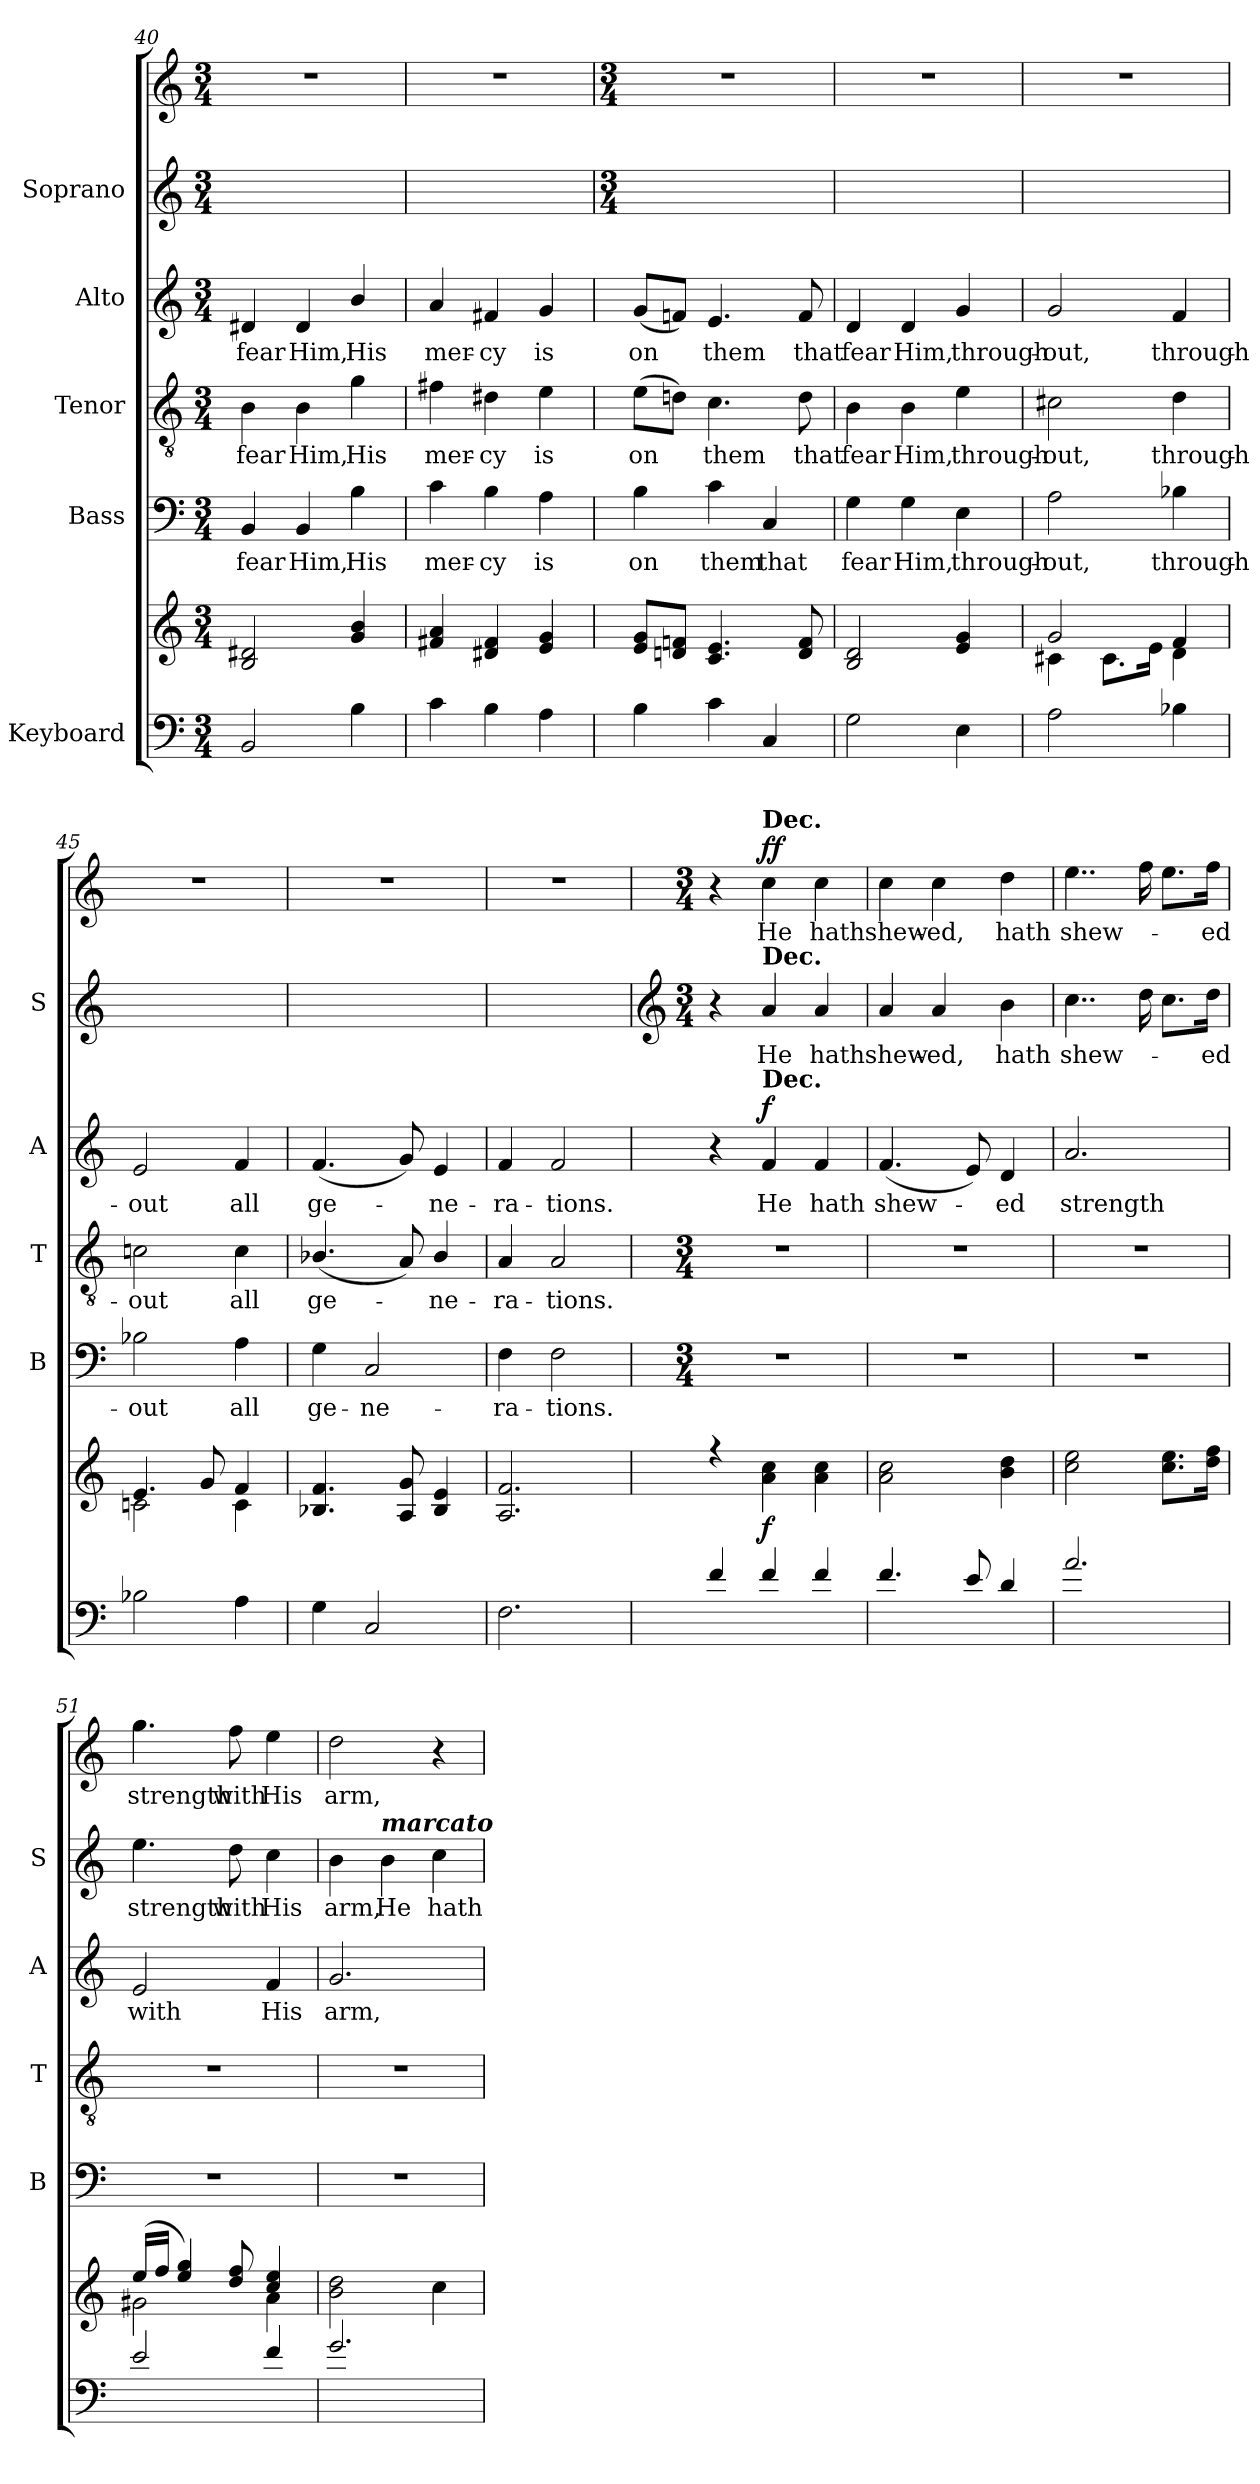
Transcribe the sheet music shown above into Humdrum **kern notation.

**kern	**kern	**dynam	**kern	**text	**kern	**text	**kern	**text	**dynam	**kern	**text	**kern	**text	**dynam
*part5	*part5	*part5	*part4	*part4	*part3	*part3	*part2	*part2	*part2	*part1	*part1	*part1	*part1	*part1
*staff7	*staff6	*staff6/7	*staff5	*staff5	*staff4	*staff4	*staff3	*staff3	*staff3	*staff2	*staff2	*staff1	*staff1	*staff1/2
*I"Keyboard	*	*	*I"Bass	*	*I"Tenor	*	*I"Alto	*	*	*I"Soprano	*	*	*	*
*	*	*	*I'B	*	*I'T	*	*I'A	*	*	*I'S	*	*	*	*
*clefF4	*clefG2	*	*clefF4	*	*clefGv2	*	*clefG2	*	*	*clefG2	*	*clefG2	*	*
*k[]	*k[]	*	*k[]	*	*k[]	*	*k[]	*	*	*k[]	*	*k[]	*	*
*M3/4	*M3/4	*	*M3/4	*	*M3/4	*	*M3/4	*	*	*M3/4	*	*M3/4	*	*
=40	=40	=40	=40	=40	=40	=40	=40	=40	=40	=40	=40	=40	=40	=40
*	*^	*	*	*	*	*	*	*	*	*	*	*	*	*
!	!	!	!	!	!LO:LY:b	!	!LO:LY:b	!	!LO:LY:b	!	!	!	!	!	!
2BB/	2B/ 2d#X/	2.ryy	.	4BB/	fear	4B\	fear	4d#X/	fear	.	2.ryy	.	2.r	.	.
!	!	!	!	!	!LO:LY:b	!	!LO:LY:b	!	!LO:LY:b	!	!	!	!	!	!
.	.	.	.	4BB/	Him,	4B\	Him,	4d#/	Him,	.	.	.	.	.	.
!	!	!	!	!	!LO:LY:b	!	!LO:LY:b	!	!LO:LY:b	!	!	!	!	!	!
4B\	4g/ 4b/	.	.	4B\	His	4g\	His	4b/	His	.	.	.	.	.	.
=41	=41	=41	=41	=41	=41	=41	=41	=41	=41	=41	=41	=41	=41	=41	=41
!	!	!	!	!	!LO:LY:b	!	!LO:LY:b	!	!LO:LY:b	!	!	!	!	!	!
4c\	4f#X/ 4a/	2.ryy	.	4c\	mer-	4f#X\	mer-	4a/	mer-	.	2.ryy	.	2.r	.	.
!	!	!	!	!	!LO:LY:b	!	!LO:LY:b	!	!LO:LY:b	!	!	!	!	!	!
4B\	4d#X/ 4f#/	.	.	4B\	-cy	4d#X\	-cy	4f#X/	-cy	.	.	.	.	.	.
!	!	!	!	!	!LO:LY:b	!	!LO:LY:b	!	!LO:LY:b	!	!	!	!	!	!
4A\	4e/ 4g/	.	.	4A\	is	4e\	is	4g/	is	.	.	.	.	.	.
!!LO:LB:g=z
=42	=42	=42	=42	=42	=42	=42	=42	=42	=42	=42	=42	=42	=42	=42	=42
*	*	*	*	*	*	*	*	*	*	*	*M3/4	*	*M3/4	*	*
!	!	!	!	!	!LO:LY:b	!	!LO:LY:b	!	!LO:LY:b	!	!	!	!	!	!
4B\	8e/ 8g/L	2.ryy	.	4B\	on	(>8e\L	on	(<8g/L	on	.	2.ryy	.	2.r	.	.
.	8dn/ 8fn/J	.	.	.	.	8dn\J)	.	8fn/J)	.	.	.	.	.	.	.
!	!	!	!	!	!LO:LY:b	!	!LO:LY:b	!	!LO:LY:b	!	!	!	!	!	!
4c\	4.c/ 4.e/	.	.	4c\	them	4.c\	them	4.e/	them	.	.	.	.	.	.
!	!	!	!	!	!LO:LY:b	!	!	!	!	!	!	!	!	!	!
4C/	.	.	.	4C/	that	.	.	.	.	.	.	.	.	.	.
!	!	!	!	!	!	!	!LO:LY:b	!	!LO:LY:b	!	!	!	!	!	!
.	8d/ 8f/	.	.	.	.	8d\	that	8f/	that	.	.	.	.	.	.
=43	=43	=43	=43	=43	=43	=43	=43	=43	=43	=43	=43	=43	=43	=43	=43
!	!	!	!	!	!LO:LY:b	!	!LO:LY:b	!	!LO:LY:b	!	!	!	!	!	!
2G\	2B/ 2d/	2.ryy	.	4G\	fear	4B\	fear	4d/	fear	.	2.ryy	.	2.r	.	.
!	!	!	!	!	!LO:LY:b	!	!LO:LY:b	!	!LO:LY:b	!	!	!	!	!	!
.	.	.	.	4G\	Him,	4B\	Him,	4d/	Him,	.	.	.	.	.	.
!	!	!	!	!	!LO:LY:b	!	!LO:LY:b	!	!LO:LY:b	!	!	!	!	!	!
4E\	4e/ 4g/	.	.	4E\	through-	4e\	through-	4g/	through-	.	.	.	.	.	.
=44	=44	=44	=44	=44	=44	=44	=44	=44	=44	=44	=44	=44	=44	=44	=44
!	!	!	!	!	!LO:LY:b	!	!LO:LY:b	!	!LO:LY:b	!	!	!	!	!	!
2A\	2g/	4c#X\	.	2A\	-out,	2c#X\	-out,	2g/	-out,	.	2.ryy	.	2.r	.	.
.	.	8.c#\L	.	.	.	.	.	.	.	.	.	.	.	.	.
.	.	16e\Jk	.	.	.	.	.	.	.	.	.	.	.	.	.
!	!	!	!	!	!LO:LY:b	!	!LO:LY:b	!	!LO:LY:b	!	!	!	!	!	!
4B-X\	4f/	4d\	.	4B-X\	through-	4d\	through-	4f/	through-	.	.	.	.	.	.
=45	=45	=45	=45	=45	=45	=45	=45	=45	=45	=45	=45	=45	=45	=45	=45
!	!	!	!	!	!LO:LY:b	!	!LO:LY:b	!	!LO:LY:b	!	!	!	!	!	!
2B-X\	4.e/	2cn\	.	2B-X\	-out	2cn\	-out	2e/	-out	.	2.ryy	.	2.r	.	.
.	8g/	.	.	.	.	.	.	.	.	.	.	.	.	.	.
!	!	!	!	!	!LO:LY:b	!	!LO:LY:b	!	!LO:LY:b	!	!	!	!	!	!
4A\	4f/	4c\	.	4A\	all	4c\	all	4f/	all	.	.	.	.	.	.
=46	=46	=46	=46	=46	=46	=46	=46	=46	=46	=46	=46	=46	=46	=46	=46
!	!	!	!	!	!LO:LY:b	!	!LO:LY:b	!	!LO:LY:b	!	!	!	!	!	!
4G\	4.B-X/ 4.f/	2.ryy	.	4G\	ge-	(<4.B-X/	ge-	(<4.f/	ge-	.	2.ryy	.	2.r	.	.
!	!	!	!	!	!LO:LY:b	!	!	!	!	!	!	!	!	!	!
2C/	.	.	.	2C/	-ne-	.	.	.	.	.	.	.	.	.	.
.	8A/ 8g/	.	.	.	.	8A/)	.	8g/)	.	.	.	.	.	.	.
!	!	!	!	!	!	!	!LO:LY:b	!	!LO:LY:b	!	!	!	!	!	!
.	4B-/ 4e/	.	.	.	.	4B-/	ne-	4e/	ne-	.	.	.	.	.	.
=47	=47	=47	=47	=47	=47	=47	=47	=47	=47	=47	=47	=47	=47	=47	=47
!	!	!	!	!	!LO:LY:b	!	!LO:LY:b	!	!LO:LY:b	!	!	!	!	!	!
2.F\	2.A/ 2.f/	2.ryy	.	4F\	-ra-	4A/	-ra-	4f/	-ra-	.	2.ryy	.	2.r	.	.
!	!	!	!	!	!LO:LY:b	!	!LO:LY:b	!	!LO:LY:b	!	!	!	!	!	!
.	.	.	.	2F\	-tions.	2A/	-tions.	2f/	-tions.	.	.	.	.	.	.
!!LO:PB:g=z
=48	=48	=48	=48	=48	=48	=48	=48	=48	=48	=48	=48	=48	=48	=48	=48
*	*	*	*	*	*	*	*	*	*	*	*clefG2	*	*	*	*
*	*	*	*	*M3/4	*	*M3/4	*	*	*	*	*M3/4	*	*M3/4	*	*
4f/	4r	2.ryy	.	2.r	.	2.r	.	4r	.	.	4r	.	4r	.	.
!	!	!	!	!	!	!	!	!	!	!	!	!	!LO:TX:a:B:t=Dec.	!	!
!	!	!	!	!	!	!	!	!	!	!	!LO:TX:a:B:t=Dec.	!	!	!	!
!	!	!	!	!	!	!	!	!LO:TX:a:B:t=Dec.	!	!	!	!	!	!	!
!	!	!	!LO:DY:b	!	!	!	!	!	!LO:LY:b	!LO:DY:b	!	!LO:LY:b	!	!LO:LY:b	!LO:DY:b=2
!	!	!	!	!	!	!	!	!	!	!	!	!	!	!	!LO:DY:n=1:b
4f/	4a\ 4cc\	.	f	.	.	.	.	4f/	He	f	4a/	He	4cc\	He	f f
!	!	!	!	!	!	!	!	!	!LO:LY:b	!	!	!LO:LY:b	!	!LO:LY:b	!
4f/	4a\ 4cc\	.	.	.	.	.	.	4f/	hath	.	4a/	hath	4cc\	hath	.
=49	=49	=49	=49	=49	=49	=49	=49	=49	=49	=49	=49	=49	=49	=49	=49
!	!	!	!	!	!	!	!	!	!LO:LY:b	!	!	!LO:LY:b	!	!LO:LY:b	!
4.f/	2a\ 2cc\	2.ryy	.	2.r	.	2.r	.	(<4.f/	shew-	.	4a/	shew-	4cc\	shew-	.
!	!	!	!	!	!	!	!	!	!	!	!	!LO:LY:b	!	!LO:LY:b	!
.	.	.	.	.	.	.	.	.	.	.	4a/	-ed,	4cc\	-ed,	.
8e/	.	.	.	.	.	.	.	8e/)	.	.	.	.	.	.	.
!	!	!	!	!	!	!	!	!	!LO:LY:b	!	!	!LO:LY:b	!	!LO:LY:b	!
4d/	4b\ 4dd\	.	.	.	.	.	.	4d/	ed	.	4b\	hath	4dd\	hath	.
=50	=50	=50	=50	=50	=50	=50	=50	=50	=50	=50	=50	=50	=50	=50	=50
!	!	!	!	!	!	!	!	!	!LO:LY:b	!	!	!LO:LY:b	!	!LO:LY:b	!
2.a/	2cc\ 2ee\	2.ryy	.	2.r	.	2.r	.	2.a/	strength	.	4..cc\	shew-	4..ee\	shew-	.
.	.	.	.	.	.	.	.	.	.	.	16dd\	.	16ff\	.	.
.	8.cc\ 8.ee\L	.	.	.	.	.	.	.	.	.	8.cc\L	.	8.ee\L	.	.
!	!	!	!	!	!	!	!	!	!	!	!	!LO:LY:b	!	!LO:LY:b	!
.	16dd\ 16ff\Jk	.	.	.	.	.	.	.	.	.	16dd\Jk	ed	16ff\Jk	ed	.
=51	=51	=51	=51	=51	=51	=51	=51	=51	=51	=51	=51	=51	=51	=51	=51
!	!	!	!	!	!	!	!	!	!LO:LY:b	!	!	!LO:LY:b	!	!LO:LY:b	!
2e/	(<16ee!/LL	2g#X\	.	2.r	.	2.r	.	2e/	with	.	4.ee\	strength	4.gg\	strength	.
.	16ff!/JJ	.	.	.	.	.	.	.	.	.	.	.	.	.	.
.	4ee/ 4gg/)	.	.	.	.	.	.	.	.	.	.	.	.	.	.
!	!	!	!	!	!	!	!	!	!	!	!	!LO:LY:b	!	!LO:LY:b	!
.	8dd/ 8ff/	.	.	.	.	.	.	.	.	.	8dd\	with	8ff\	with	.
!	!	!	!	!	!	!	!	!	!LO:LY:b	!	!	!LO:LY:b	!	!LO:LY:b	!
4f/	4cc/ 4ee/	4a\	.	.	.	.	.	4f/	His	.	4cc\	His	4ee\	His	.
=52	=52	=52	=52	=52	=52	=52	=52	=52	=52	=52	=52	=52	=52	=52	=52
!	!	!	!	!	!	!	!	!	!LO:LY:b	!	!	!LO:LY:b	!	!LO:LY:b	!
2.g/	2b\ 2dd\	2.ryy	.	2.r	.	2.r	.	2.g/	arm,	.	4b\	arm,	2dd\	arm,	.
!	!	!	!	!	!	!	!	!	!	!	!LO:TX:a:Bi:t=marcato	!	!	!	!
!	!	!	!	!	!	!	!	!	!	!	!	!LO:LY:b	!	!	!
.	.	.	.	.	.	.	.	.	.	.	4b\	He	.	.	.
!	!	!	!	!	!	!	!	!	!	!	!	!LO:LY:b	!	!	!
.	4cc\	.	.	.	.	.	.	.	.	.	4cc\	hath	4r	.	.
*	*v	*v	*	*	*	*	*	*	*	*	*	*	*	*	*
=	=	=	=	=	=	=	=	=	=	=	=	=	=	=
*-	*-	*-	*-	*-	*-	*-	*-	*-	*-	*-	*-	*-	*-	*-
